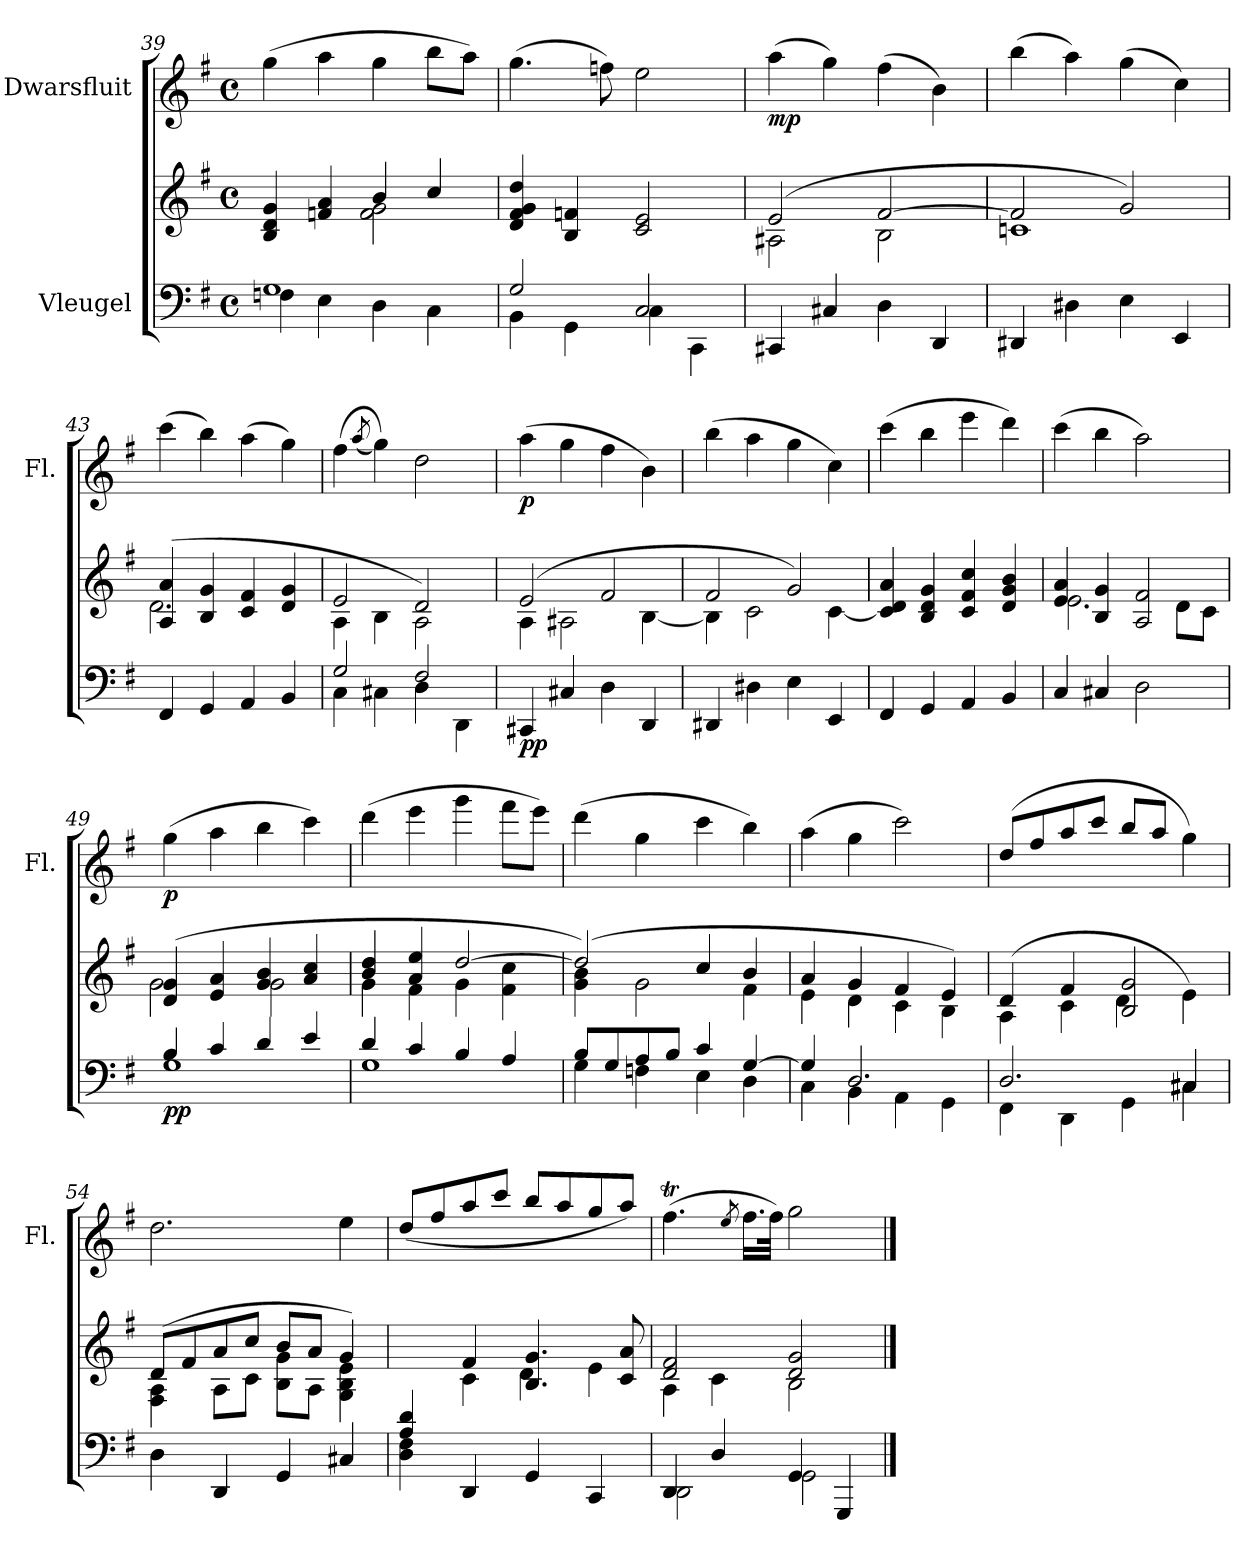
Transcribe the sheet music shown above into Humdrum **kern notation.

**kern	**kern	**dynam	**kern	**dynam
*part2	*part2	*part2	*part1	*part1
*staff3	*staff2	*staff2/3	*staff1	*staff1
*I"Vleugel	*	*	*I"Dwarsfluit	*
*	*	*	*I'Fl.	*
*clefF4	*clefG2	*	*clefG2	*
*k[f#]	*k[f#]	*	*k[f#]	*
*M4/4	*M4/4	*	*M4/4	*
*met(c)	*met(c)	*	*met(c)	*
=39	=39	=39	=39	=39
*^	*^	*	*	*
1G	4Fn\	4B/ 4d/ 4g/	2ryy	.	(4gg\	.
.	4E\	4fn/ 4a/	.	.	4aa\	.
.	4D\	4b/	2f\ 2g\	.	4gg\	.
.	4C\	4cc/	.	.	8bb\L	.
.	.	.	.	.	8aa\J)	.
*	*	*v	*v	*	*	*
=40	=40	=40	=40	=40	=40
2G/	4BB\	4d/ 4f#/ 4g/ 4dd/	.	(4.gg\	.
.	4GG\	4B/ 4fn/	.	.	.
.	.	.	.	8ffn\)	.
2C/	4C\	2c/ 2e/	.	2ee\	.
.	4CC\	.	.	.	.
!!LO:LB:g=z
=41	=41	=41	=41	=41	=41
*	*	*^	*	*	*
!	!	!	!	!LO:DY:b=2	!	!
!	!	!	!	!LO:DY:n=1:b	!	!LO:DY:b
*v	*v	*	*	*	*	*
4CC#X/	(2e/	2A#X\	mp mp	(4aa\	mp
4C#X/	.	.	.	4gg\)	.
4D\	[2f#/	2B\	.	(4ff#\	.
4DD/	.	.	.	4b\)	.
=42	=42	=42	=42	=42	=42
4DD#X/	2f#/]	1cn	.	(4bb\	.
4D#X\	.	.	.	4aa\)	.
4E\	2g/)	.	.	(4gg\	.
4EE/	.	.	.	4cc\)	.
=43	=43	=43	=43	=43	=43
4FF#/	(4A/ 4a/	2.d\	.	(4ccc\	.
4GG/	4B/ 4g/	.	.	4bb\)	.
4AA/	4c/ 4f#/	.	.	(4aa\	.
4BB/	4d/ 4g/	4ryy	.	4gg\)	.
=44	=44	=44	=44	=44	=44
*^	*	*	*	*	*
2G/	4C\	2e/	4A\	.	(4ff#\	.
.	.	.	.	.	(8qaa/	.
.	4C#X\	.	4B\	.	4gg\))	.
2F#/	4D\	2d/)	2A\	.	2dd\	.
.	4DD\	.	.	.	.	.
=45	=45	=45	=45	=45	=45	=45
!	!	!	!	!LO:DY:b=2	!	!
!	!	!	!	!LO:DY:n=1:b	!	!LO:DY:b
*v	*v	*	*	*	*	*
4CC#X/	(2e/	4A\	p p	(4aa\	p
4C#X/	.	2A#X\	.	4gg\	.
4D\	2f#/	.	.	4ff#\	.
4DD/	.	[4B\	.	4b\)	.
=46	=46	=46	=46	=46	=46
4DD#X/	2f#/	4B\]	.	(4bb\	.
4D#X\	.	2c\	.	4aa\	.
4E\	2g/)	.	.	4gg\	.
4EE/	.	[4c\	.	4cc\)	.
*	*v	*v	*	*	*
!!LO:LB:g=z
=47	=47	=47	=47	=47
4FF#/	4c/] 4d/ 4a/	.	(4ccc\	.
4GG/	4B/ 4d/ 4g/	.	4bb\	.
4AA/	4c/ 4f#/ 4cc/	.	4eee\	.
4BB/	4d/ 4g/ 4b/	.	4ddd\)	.
=48	=48	=48	=48	=48
*	*^	*	*	*
4C/	4e/ 4a/	2.e\	.	(4ccc\	.
4C#X/	4B/ 4g/	.	.	4bb\	.
2D\	2A/ 2f#/	.	.	2aa\)	.
.	.	8d\L	.	.	.
.	.	8c\J	.	.	.
=49	=49	=49	=49	=49	=49
*^	*	*	*	*	*
!	!	!	!	!LO:DY:b=2	!	!
!	!	!	!	!LO:DY:n=1:b	!	!LO:DY:b
4B/	1G	(4d/ 4g/	2g\	p p	(4gg\	p
4c/	.	4e/ 4a/	.	.	4aa\	.
4d/	.	4g/ 4b/	2g\	.	4bb\	.
4e/	.	4a/ 4cc/	.	.	4ccc\)	.
=50	=50	=50	=50	=50	=50	=50
4d/	1G	4b/ 4dd/	4g\	.	(4ddd\	.
4c/	.	4a/ 4ee/	4f#\	.	4eee\	.
4B/	.	[2dd/	4g\	.	4ggg\	.
4A/	.	.	4f#\ 4cc\	.	8fff#\L	.
.	.	.	.	.	8eee\J)	.
=51	=51	=51	=51	=51	=51	=51
8B/L	4G\	(2dd/])	4g\ 4b\	.	(4ddd\	.
8G/	.	.	.	.	.	.
8A/	4Fn\	.	2g\	.	4gg\	.
8B/J	.	.	.	.	.	.
4c/	4E\	4cc/	.	.	4ccc\	.
[4G/	4D\	4b/	4f#\	.	4bb\)	.
=52	=52	=52	=52	=52	=52	=52
4G/]	4C\	4a/	4e\	.	(4aa\	.
2.D/	4BB\	4g/	4d\	.	4gg\	.
.	4AA\	4f#/	4c\	.	2ccc\)	.
.	4GG\	4e/)	4B\	.	.	.
!!LO:LB:g=z
=53	=53	=53	=53	=53	=53	=53
2.D/	4FF#\	(4d/	4A\	.	(8dd/L	.
.	.	.	.	.	8ff#/	.
.	4DD\	4f#/	4c\	.	8aa/	.
.	.	.	.	.	8ccc/J	.
.	4GG\	2B/ 2g/	4d\	.	8bb/L	.
.	.	.	.	.	8aa/J	.
4C#X/	4C#\	.	4e\)	.	4gg\)	.
*v	*v	*	*	*	*	*
=54	=54	=54	=54	=54	=54
4D\	(>8d/L	4F#\ 4A\	.	2.dd\	.
.	8f#/	.	.	.	.
4DD/	8a/	8A\L	.	.	.
.	8cc/J	8c\J	.	.	.
4GG/	8b/L	8B\ 8g\L	.	.	.
.	8a/J	8A\J	.	.	.
4C#X/	4g/)	4G\ 4B\ 4e\	.	4ee\	.
=55	=55	=55	=55	=55	=55
*^	*	*	*	*	*
4A/ 4d/	4D\ 4F#\	4ryy	4ryy	.	(8dd/L	.
.	.	.	.	.	8ff#/	.
2.ryy	4DD/	4f#/	4c\	.	8aa/	.
.	.	.	.	.	8ccc/J	.
.	4GG/	4.B/ 4.g/	4d\	.	8bb/L	.
.	.	.	.	.	8aa/	.
.	4CC/	.	4e\	.	8gg/	.
.	.	8c/ 8a/	.	.	8aa/J)	.
=56	=56	=56	=56	=56	=56	=56
4DD/	2DD\	2d/ 2f#/	4A\	.	(4.ff#t\	.
4D/	.	.	4c\	.	.	.
.	.	.	.	.	8qee/	.
.	.	.	.	.	16.ff#\LL	.
.	.	.	.	.	32ff#\JJk)	.
4GG/	2GG\	2d/ 2g/	2B\	.	2gg\	.
4GGG/	.	.	.	.	.	.
*v	*v	*	*	*	*	*
*	*v	*v	*	*	*
==	==	==	==	==
*-	*-	*-	*-	*-
